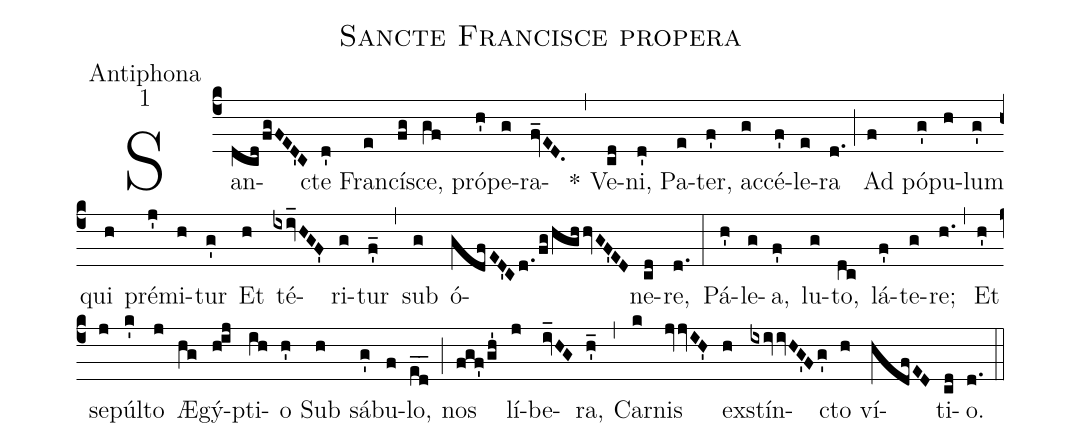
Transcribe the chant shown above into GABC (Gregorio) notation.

name:Sancte Francisce propera;
office-part:Antiphona;
mode:1;
%%
(c4) San(dcdfgFED'C)cte(d') Fran(e)cís(fg)ce,(gf) pró(h')pe(g)ra(fv_ED.)(/) *(,) Ve(cd)ni,(d') Pa(e)ter,(f') ac(g)cé(f')le(e)ra(d.) (;) Ad(f) pó(g')pu(h)lum(g') qui(h) pré(j')mi(h)tur(g') Et(h) té(ixiv_HGF')ri(g)tur(f'_) (,) sub(g) ó(gdf/ED'Cd./fg/hghhvGF'ED)ne(cd)re,(d.) (:) Pá(h')le(g)a,(f') lu(g)to,(dc) lá(f')te(g)re;(h.) (,) Et(h') se(j)púl(k')to(j) Æ(hg)gý(h!ij)pti(ih)o(h') Sub(h) sá(g')bu(f)lo,(ed__) (;) nos(fgf'/gh') lí(j)be(iv_HG)ra,(h'_) (,) Car(k)nis(jvjvIH') exs(h)tín(ixivivHG'Fg')cto(h) ví(hdfED)ti(cd)o.(d.) (::)
